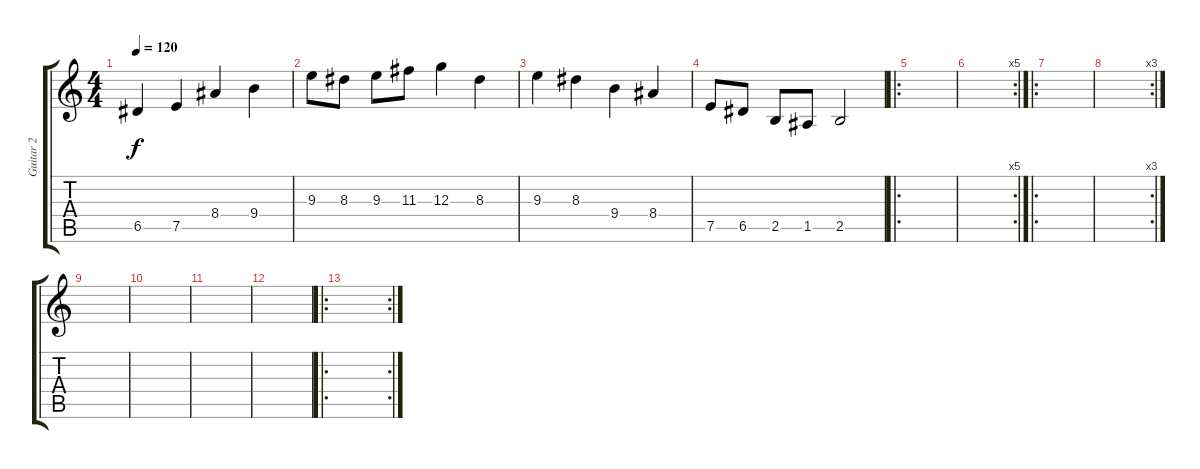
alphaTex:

\track ("Guitar 2" "Guitar 2") {instrument distortionguitar}
\staff {score tabs}
\tuning (E4 B3 G3 D3 A2 E2) {hide}
\ts (4 4)
\tempo 120
\clef g2
\ks c
6.5.4{dy f} 7.5.4 8.4.4 9.4.4 |
9.3.8 8.3.8 9.3.8 11.3.8 12.3.4 8.3.4 |
9.3.4 8.3.4 9.4.4 8.4.4 |
7.5.8 6.5.8 2.5.8 1.5.8 2.5.2 |
\ro
|
\rc 5
|
\ro
|
\rc 3
|
|
|
|
|
\ro
\rc 2
